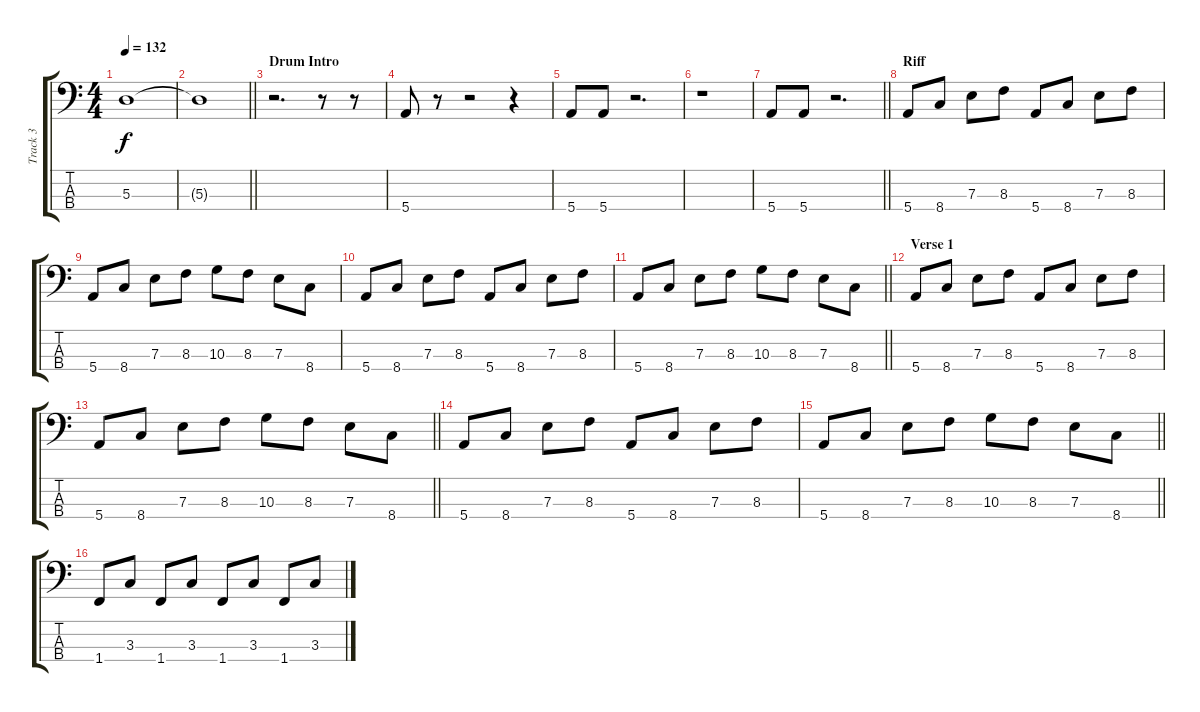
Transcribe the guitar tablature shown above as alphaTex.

\track ("Track 3" "Track 3") {instrument electricbassfinger}
\staff {score tabs}
\tuning (G2 D2 A1 E1) {hide}
\ts (4 4)
\tempo 132
\clef f4
\ks c
5.3.1{dy f} |
\barLineRight lightlight
5.3{t}.1 |
\section ("" "Drum Intro")
r.2{d} r.8 r.8 |
5.4.8 r.8 r.2 r.4 |
5.4.8 5.4.8 r.2{d} |
r.1 |
\barLineRight lightlight
5.4.8 5.4.8 r.2{d} |
\section ("" "Riff")
5.4.8 8.4.8 7.3.8 8.3.8 5.4.8 8.4.8 7.3.8 8.3.8 |
5.4.8 8.4.8 7.3.8 8.3.8 10.3.8 8.3.8 7.3.8 8.4.8 |
5.4.8 8.4.8 7.3.8 8.3.8 5.4.8 8.4.8 7.3.8 8.3.8 |
\barLineRight lightlight
5.4.8 8.4.8 7.3.8 8.3.8 10.3.8 8.3.8 7.3.8 8.4.8 |
\section ("" "Verse 1")
5.4.8 8.4.8 7.3.8 8.3.8 5.4.8 8.4.8 7.3.8 8.3.8 |
\barLineRight lightlight
5.4.8 8.4.8 7.3.8 8.3.8 10.3.8 8.3.8 7.3.8 8.4.8 |
5.4.8 8.4.8 7.3.8 8.3.8 5.4.8 8.4.8 7.3.8 8.3.8 |
\barLineRight lightlight
5.4.8 8.4.8 7.3.8 8.3.8 10.3.8 8.3.8 7.3.8 8.4.8 |
1.4.8 3.3.8 1.4.8 3.3.8 1.4.8 3.3.8 1.4.8 3.3.8
